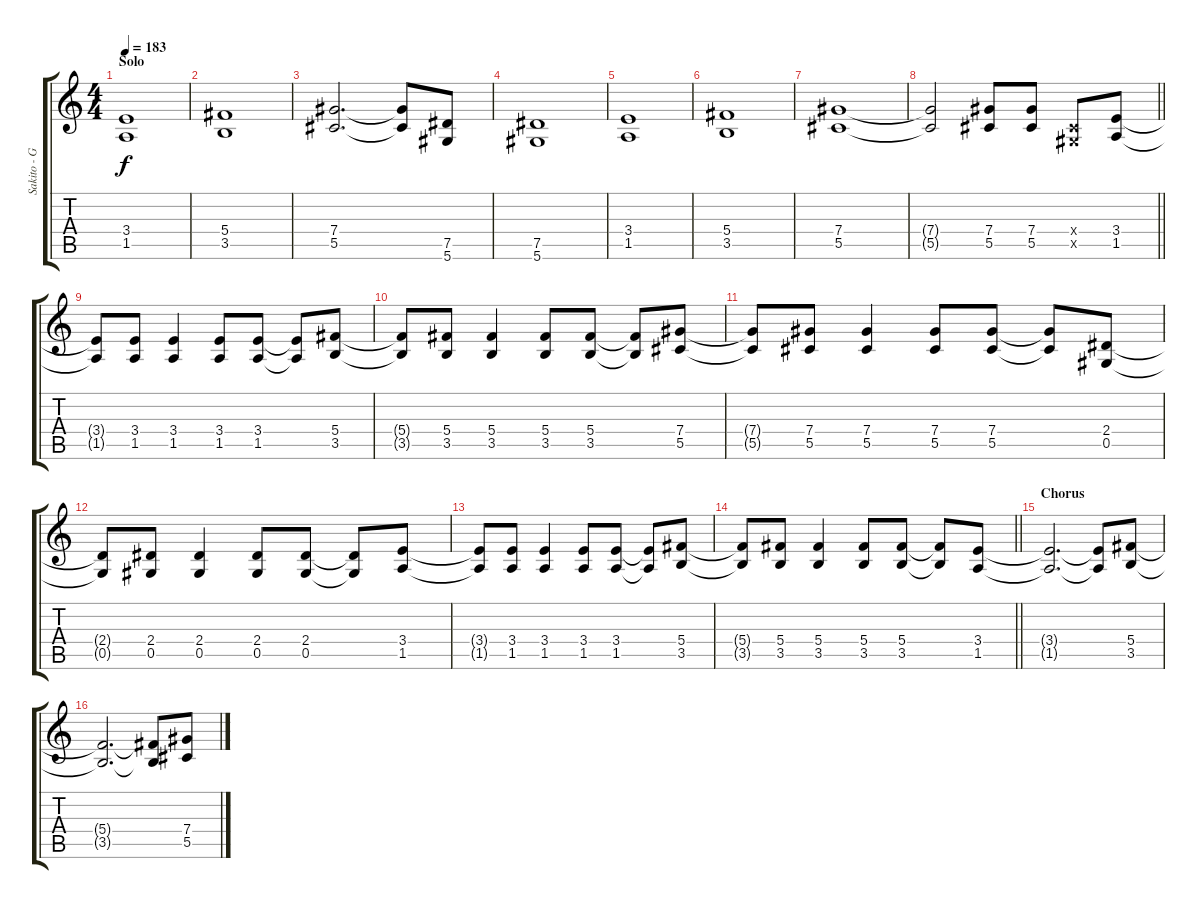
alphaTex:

\track ("Sakito - Guitar 1" "Sakito - G") {instrument electricguitarjazz}
\staff {score tabs}
\tuning (Eb4 Bb3 Gb3 Db3 Ab2 Eb2) {hide}
\ts (4 4)
\section ("" "Solo")
\tempo 183
\clef g2
\ks c
(3.4 1.5).1{dy f instrument overdrivenguitar} |
(5.4 3.5).1 |
(7.4 5.5).2{d} (7.4{t} 5.5{t}).8 (7.5 5.6).8 |
(7.5 5.6).1 |
(3.4 1.5).1 |
(5.4 3.5).1 |
(7.4 5.5).1 |
\barLineRight lightlight
(7.4{t} 5.5{t}).2 (7.4 5.5).8 (7.4 5.5).8 (0.4{x} 0.5{x}).8 (3.4 1.5).8 |
\section ("" "")
(3.4{t} 1.5{t}).8 (3.4 1.5).8 (3.4 1.5).4 (3.4 1.5).8 (3.4 1.5).8 (3.4{t} 1.5{t}).8 (5.4 3.5).8 |
(5.4{t} 3.5{t}).8 (5.4 3.5).8 (5.4 3.5).4 (5.4 3.5).8 (5.4 3.5).8 (5.4{t} 3.5{t}).8 (7.4 5.5).8 |
(7.4{t} 5.5{t}).8 (7.4 5.5).8 (7.4 5.5).4 (7.4 5.5).8 (7.4 5.5).8 (7.4{t} 5.5{t}).8 (2.4 0.5).8 |
(2.4{t} 0.5{t}).8 (2.4 0.5).8 (2.4 0.5).4 (2.4 0.5).8 (2.4 0.5).8 (2.4{t} 0.5{t}).8 (3.4 1.5).8 |
(3.4{t} 1.5{t}).8 (3.4 1.5).8 (3.4 1.5).4 (3.4 1.5).8 (3.4 1.5).8 (3.4{t} 1.5{t}).8 (5.4 3.5).8 |
\barLineRight lightlight
(5.4{t} 3.5{t}).8 (5.4 3.5).8 (5.4 3.5).4 (5.4 3.5).8 (5.4 3.5).8 (5.4{t} 3.5{t}).8 (3.4 1.5).8 |
\section ("" "Chorus")
(3.4{t} 1.5{t}).2{d} (3.4{t} 1.5{t}).8 (5.4 3.5).8 |
(5.4{t} 3.5{t}).2{d} (5.4{t} 3.5{t}).8 (7.4 5.5).8
